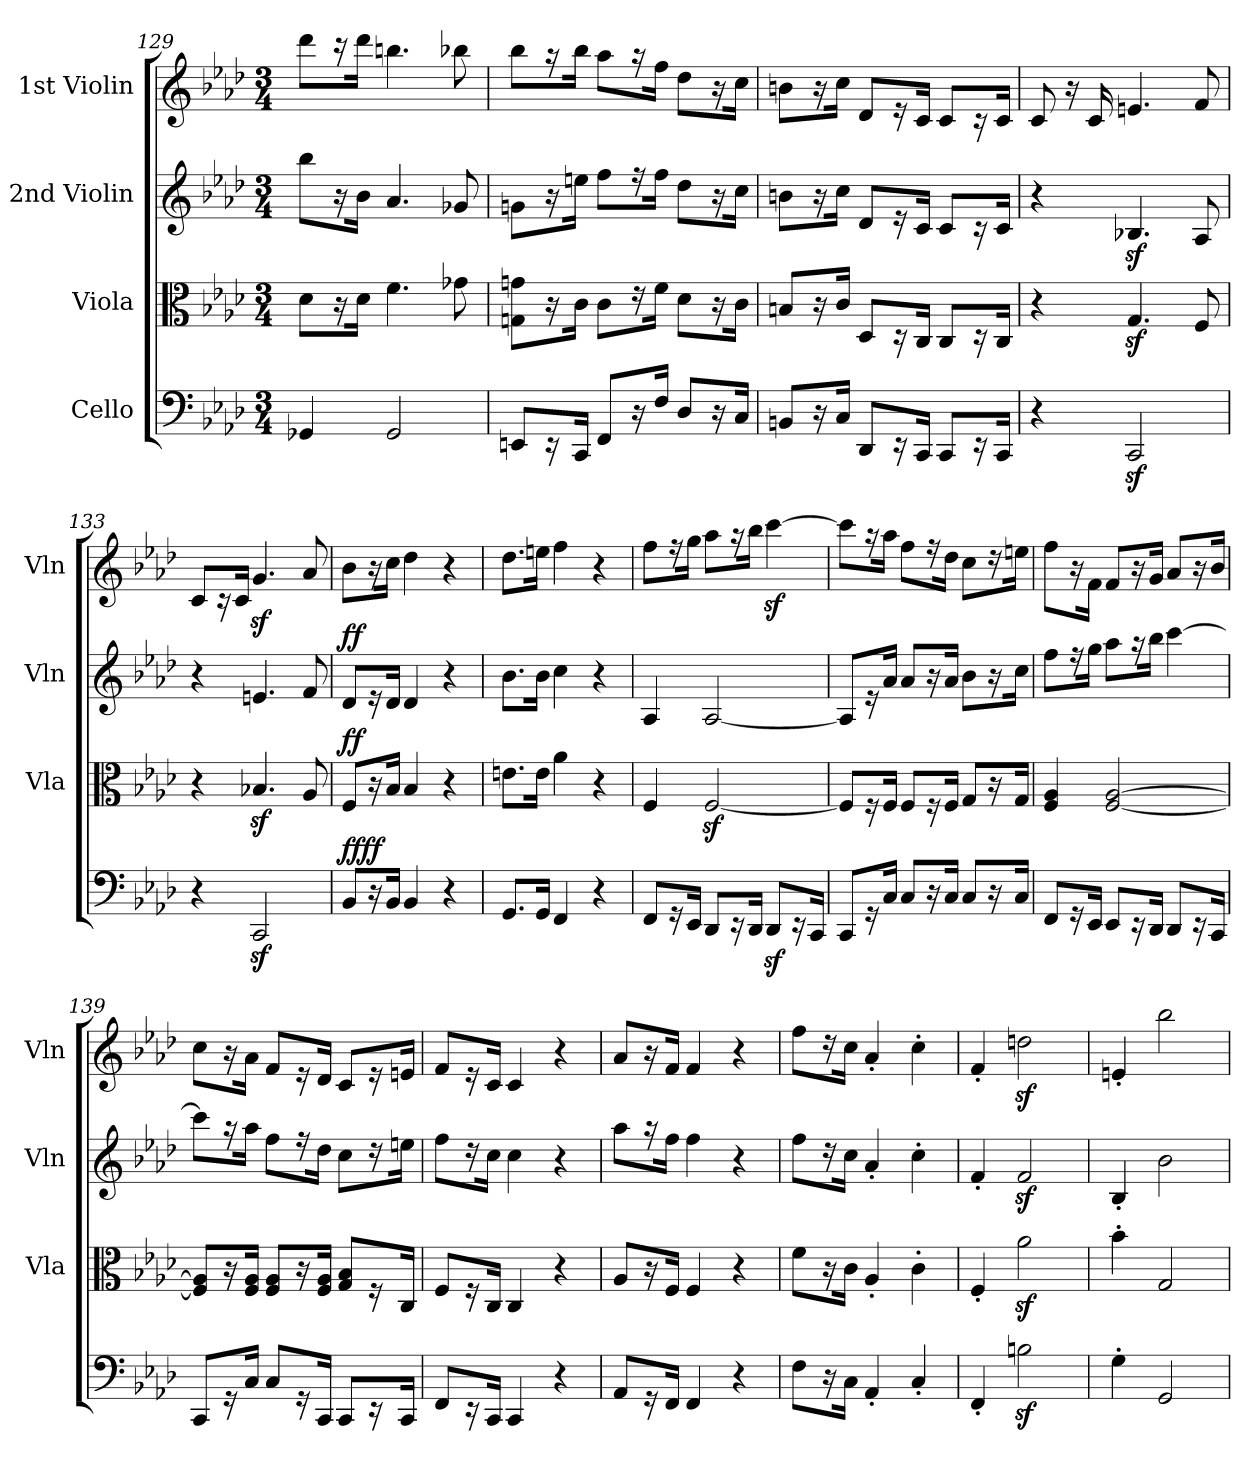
**kern	**dynam	**kern	**dynam	**kern	**dynam	**kern
*part4	*part4	*part3	*part3	*part2	*part2	*part1
*staff4	*staff4	*staff3	*staff3	*staff2	*staff2	*staff1
*I"Cello	*	*I"Viola	*	*I"2nd Violin	*	*I"1st Violin
*	*	*I'Vla	*	*I'Vln	*	*I'Vln
*clefF4	*	*clefC3	*	*clefG2	*	*clefG2
*k[b-e-a-d-]	*	*k[b-e-a-d-]	*	*k[b-e-a-d-]	*	*k[b-e-a-d-]
*M3/4	*	*M3/4	*	*M3/4	*	*M3/4
=129	=129	=129	=129	=129	=129	=129
4GG-X/	.	8d-\L	.	8bb-\L	.	8ddd-\L
.	.	16r	.	16r	.	16r
.	.	16d-\Jk	.	16b-\Jk	.	16ddd-\Jk
2GG-/	.	4.f\	.	4.a-/	.	4.bbn\
.	.	8g-X\	.	8g-X/	.	8bb-X\
=130	=130	=130	=130	=130	=130	=130
8EEn/L	.	8Gn\ 8gn\L	.	8gn\L	.	8bb-\L
16r	.	16r	.	16r	.	16r
16CC/Jk	.	16c\Jk	.	16een\Jk	.	16bb-\Jk
8FF/L	.	8c\L	.	8ff\L	.	8aa-\L
16r	.	16r	.	16r	.	16r
16F/Jk	.	16f\Jk	.	16ff\Jk	.	16ff\Jk
8D-/L	.	8d-\L	.	8dd-\L	.	8dd-\L
16r	.	16r	.	16r	.	16r
16C/Jk	.	16c\Jk	.	16cc\Jk	.	16cc\Jk
=131	=131	=131	=131	=131	=131	=131
8BBn/L	.	8Bn/L	.	8bn\L	.	8bn\L
16r	.	16r	.	16r	.	16r
16C/Jk	.	16c/Jk	.	16cc\Jk	.	16cc\Jk
8DD-/L	.	8D-/L	.	8d-/L	.	8d-/L
16r	.	16r	.	16r	.	16r
16CC/Jk	.	16C/Jk	.	16c/Jk	.	16c/Jk
8CC/L	.	8C/L	.	8c/L	.	8c/L
16r	.	16r	.	16r	.	16r
16CC/Jk	.	16C/Jk	.	16c/Jk	.	16c/Jk
=132	=132	=132	=132	=132	=132	=132
4r	.	4r	.	4r	.	8c/
.	.	.	.	.	.	16r
.	.	.	.	.	.	16c/
2CCz</	.	4.Gz</	.	4.B-Xz>/	.	4.en/
.	.	8F/	.	8A-/	.	8f/
=133	=133	=133	=133	=133	=133	=133
4r	.	4r	.	4r	.	8c/L
.	.	.	.	.	.	16r
.	.	.	.	.	.	16c/Jk
2CCz</	.	4.B-Xz>/	.	4.en/	.	4.gz</
.	.	8A-/	.	8f/	.	8a-/
=134	=134	=134	=134	=134	=134	=134
!	!LO:DY:b	!	!	!	!	!
!	!LO:DY:n=1:a	!	!LO:DY:a	!	!LO:DY:a	!
8BB-/L	ff ff	8F/L	ff	8d-/L	ff	8b-\L
16r	.	16r	.	16r	.	16r
16BB-/Jk	.	16B-/Jk	.	16d-/Jk	.	16cc\Jk
4BB-/	.	4B-/	.	4d-/	.	4dd-\
4r	.	4r	.	4r	.	4r
=135	=135	=135	=135	=135	=135	=135
8.GG/L	.	8.en\L	.	8.b-\L	.	8.dd-\L
16GG/Jk	.	16e\Jk	.	16b-\Jk	.	16een\Jk
4FF/	.	4a-\	.	4cc\	.	4ff\
4r	.	4r	.	4r	.	4r
=136	=136	=136	=136	=136	=136	=136
8FF/L	.	4F/	.	4A-/	.	8ff\L
16r	.	.	.	.	.	16r
16EE-/Jk	.	.	.	.	.	16gg\Jk
8DD-/L	.	[2Fz>/	.	[2A-/	.	8aa-\L
16r	.	.	.	.	.	16r
16DD-/Jk	.	.	.	.	.	16bb-\Jk
8DD-z</L	.	.	.	.	.	[4cccz<\
16r	.	.	.	.	.	.
16CC/Jk	.	.	.	.	.	.
=137	=137	=137	=137	=137	=137	=137
8CC/L	.	8F/L]	.	8A-/L]	.	8ccc\L]
16r	.	16r	.	16r	.	16r
16C/Jk	.	16F/Jk	.	16a-/Jk	.	16aa-\Jk
8C/L	.	8F/L	.	8a-/L	.	8ff\L
16r	.	16r	.	16r	.	16r
16C/Jk	.	16F/Jk	.	16a-/Jk	.	16dd-\Jk
8C/L	.	8G/L	.	8b-\L	.	8cc\L
16r	.	16r	.	16r	.	16r
16C/Jk	.	16G/Jk	.	16cc\Jk	.	16een\Jk
=138	=138	=138	=138	=138	=138	=138
8FF/L	.	4F/ 4A-/	.	8ff\L	.	8ff\L
16r	.	.	.	16r	.	16r
16EE-/Jk	.	.	.	16gg\Jk	.	16f\Jk
8EE-/L	.	[2F/ [2A-/	.	8aa-\L	.	8f/L
16r	.	.	.	16r	.	16r
16DD-/Jk	.	.	.	16bb-\Jk	.	16g/Jk
8DD-/L	.	.	.	[4ccc\	.	8a-/L
16r	.	.	.	.	.	16r
16CC/Jk	.	.	.	.	.	16b-/Jk
=139	=139	=139	=139	=139	=139	=139
8CC/L	.	8F/] 8A-/]L	.	8ccc\L]	.	8cc\L
16r	.	16r	.	16r	.	16r
16C/Jk	.	16F/ 16A-/Jk	.	16aa-\Jk	.	16a-\Jk
8C/L	.	8F/ 8A-/L	.	8ff\L	.	8f/L
16r	.	16r	.	16r	.	16r
16CC/Jk	.	16F/ 16A-/Jk	.	16dd-\Jk	.	16d-/Jk
8CC/L	.	8G/ 8B-/L	.	8cc\L	.	8c/L
16r	.	16r	.	16r	.	16r
16CC/Jk	.	16C/Jk	.	16een\Jk	.	16en/Jk
=140	=140	=140	=140	=140	=140	=140
8FF/L	.	8F/L	.	8ff\L	.	8f/L
16r	.	16r	.	16r	.	16r
16CC/Jk	.	16C/Jk	.	16cc\Jk	.	16c/Jk
4CC/	.	4C/	.	4cc\	.	4c/
4r	.	4r	.	4r	.	4r
=141	=141	=141	=141	=141	=141	=141
8AA-/L	.	8A-/L	.	8aa-\L	.	8a-/L
16r	.	16r	.	16r	.	16r
16FF/Jk	.	16F/Jk	.	16ff\Jk	.	16f/Jk
4FF/	.	4F/	.	4ff\	.	4f/
4r	.	4r	.	4r	.	4r
=142	=142	=142	=142	=142	=142	=142
8F\L	.	8f\L	.	8ff\L	.	8ff\L
16r	.	16r	.	16r	.	16r
16C\Jk	.	16c\Jk	.	16cc\Jk	.	16cc\Jk
4AA-'/	.	4A-'/	.	4a-'/	.	4a-'/
4C'/	.	4c'\	.	4cc'\	.	4cc'\
=143	=143	=143	=143	=143	=143	=143
4FF'/	.	4F'/	.	4f'/	.	4f'/
2Bnz<\	.	2a-z<\	.	2fz</	.	2ddnz<\
=144	=144	=144	=144	=144	=144	=144
4G'\	.	4b-'\	.	4B-'/	.	4en'/
2GG/	.	2G/	.	2b-\	.	2bb-\
=	=	=	=	=	=	=
*-	*-	*-	*-	*-	*-	*-
